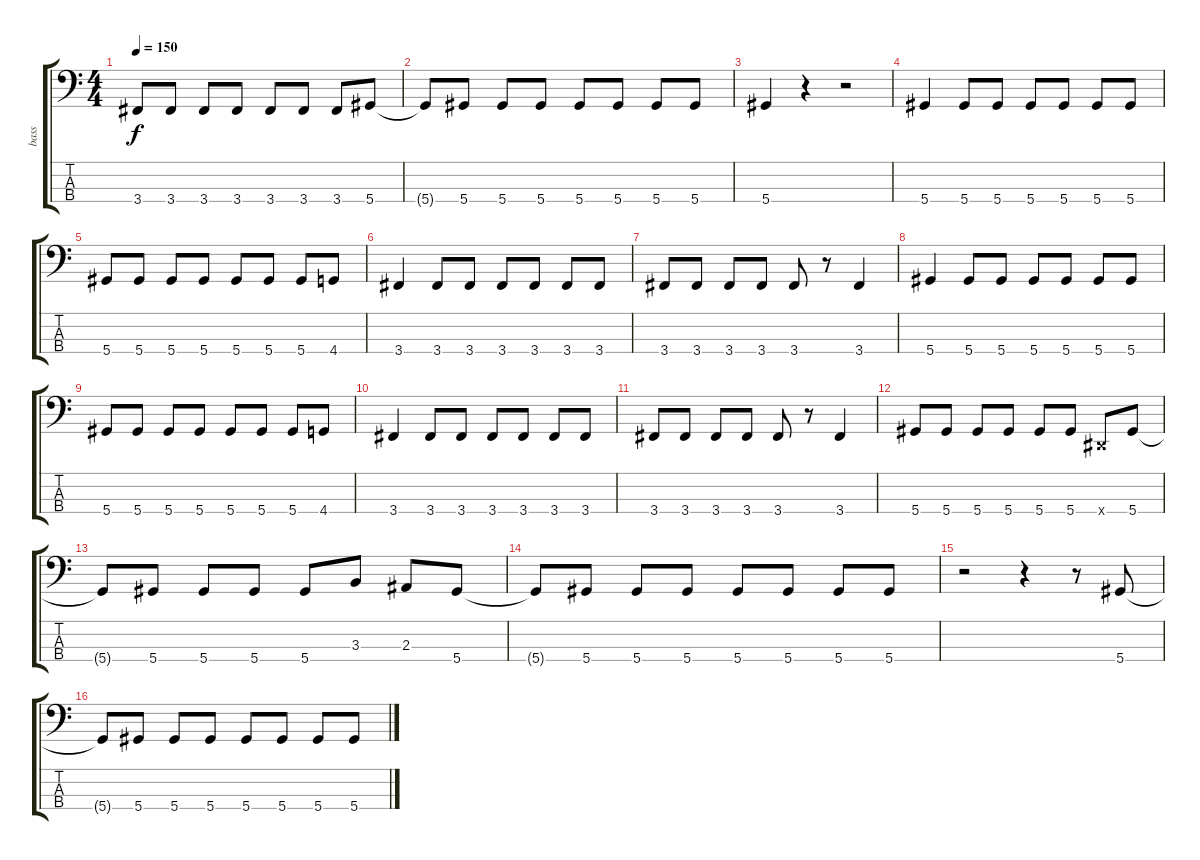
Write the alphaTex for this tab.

\track ("bass" "bass") {instrument electricbasspick}
\staff {score tabs}
\tuning (Gb2 Db2 Ab1 Eb1) {hide}
\ts (4 4)
\tempo 150
\clef f4
\ks c
3.4.8{dy f} 3.4.8 3.4.8 3.4.8 3.4.8 3.4.8 3.4.8 5.4.8 |
5.4{t}.8 5.4.8 5.4.8 5.4.8 5.4.8 5.4.8 5.4.8 5.4.8 |
5.4.4 r.4 r.2 |
5.4.4 5.4.8 5.4.8 5.4.8 5.4.8 5.4.8 5.4.8 |
5.4.8 5.4.8 5.4.8 5.4.8 5.4.8 5.4.8 5.4.8 4.4.8 |
3.4.4 3.4.8 3.4.8 3.4.8 3.4.8 3.4.8 3.4.8 |
3.4.8 3.4.8 3.4.8 3.4.8 3.4.8 r.8 3.4.4 |
5.4.4 5.4.8 5.4.8 5.4.8 5.4.8 5.4.8 5.4.8 |
5.4.8 5.4.8 5.4.8 5.4.8 5.4.8 5.4.8 5.4.8 4.4.8 |
3.4.4 3.4.8 3.4.8 3.4.8 3.4.8 3.4.8 3.4.8 |
3.4.8 3.4.8 3.4.8 3.4.8 3.4.8 r.8 3.4.4 |
5.4.8 5.4.8 5.4.8 5.4.8 5.4.8 5.4.8 0.4{x}.8 5.4.8 |
5.4{t}.8 5.4.8 5.4.8 5.4.8 5.4.8 3.3.8 2.3.8 5.4.8 |
5.4{t}.8 5.4.8 5.4.8 5.4.8 5.4.8 5.4.8 5.4.8 5.4.8 |
r.2 r.4 r.8 5.4.8 |
5.4{t}.8 5.4.8 5.4.8 5.4.8 5.4.8 5.4.8 5.4.8 5.4.8
